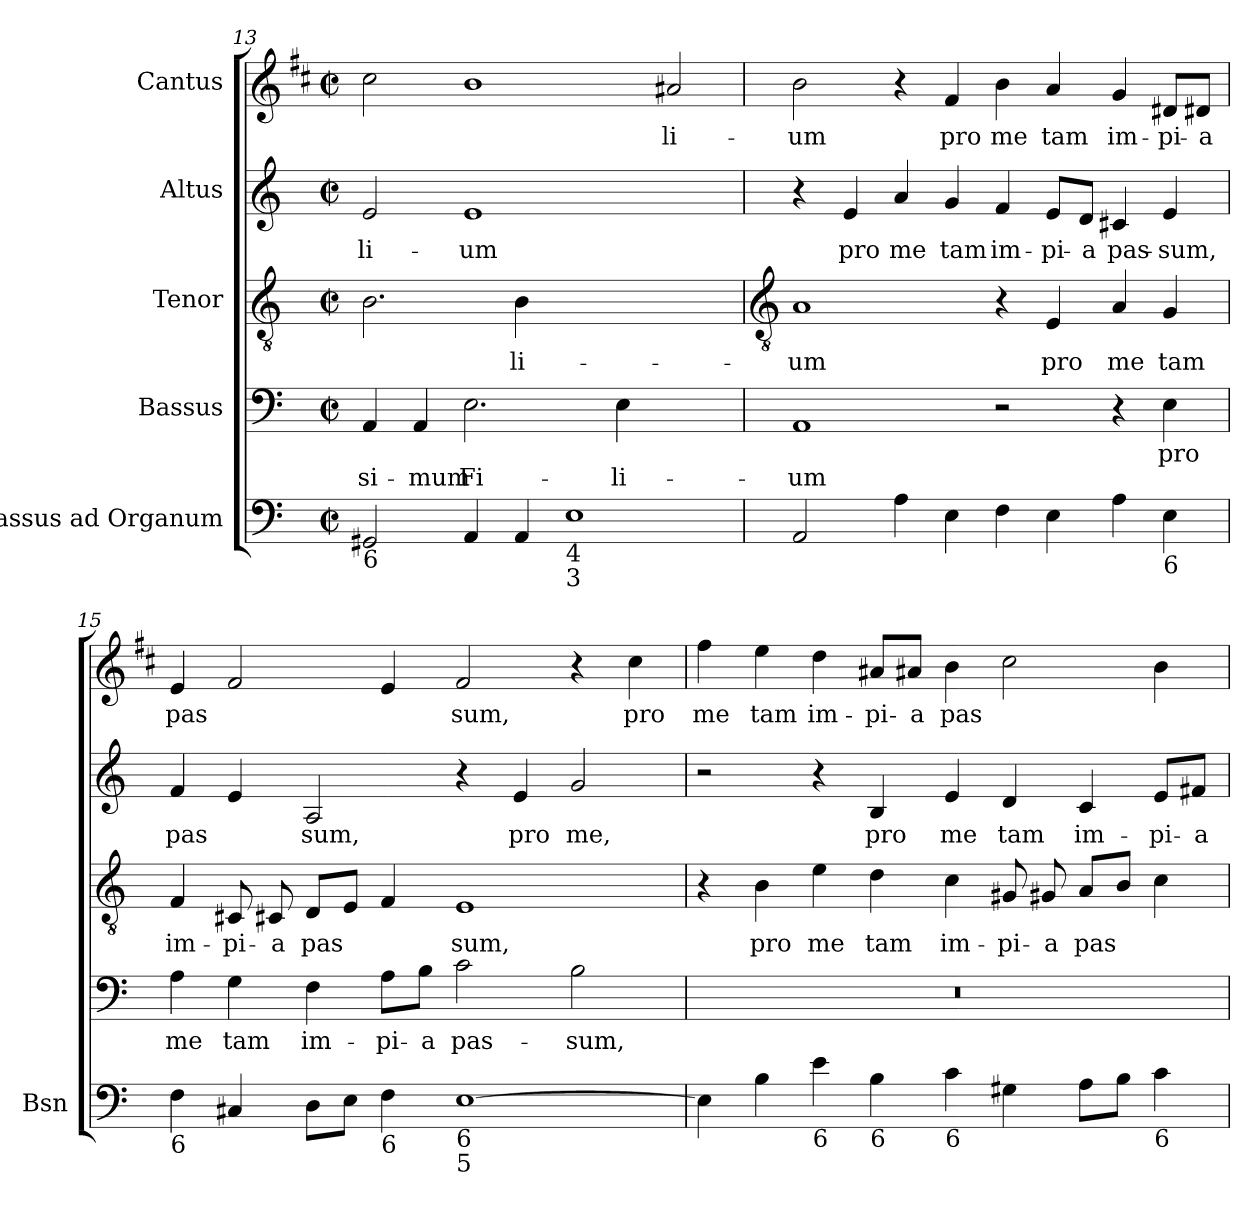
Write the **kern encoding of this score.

**kern	**kern	**text	**text	**kern	**text	**kern	**text	**kern	**text
*part5	*part4	*part4	*part4	*part3	*part3	*part2	*part2	*part1	*part1
*staff5	*staff4	*staff4	*staff4	*staff3	*staff3	*staff2	*staff2	*staff1	*staff1
*I"Bassus ad Organum	*I"Bassus	*	*	*I"Tenor	*	*I"Altus	*	*I"Cantus	*
*I'Bsn	*	*	*	*	*	*	*	*	*
*clefF4	*clefF4	*	*	*clefGv2	*	*clefG2	*	*clefG2	*
*	*	*	*	*	*	*	*	*ITrd1c2	*
*k[]	*k[]	*	*	*k[]	*	*k[]	*	*k[]	*
*C:	*C:	*	*	*C:	*	*C:	*	*C:	*
*M4/2	*M4/2	*	*	*M4/2	*	*M4/2	*	*M4/2	*
*met(c|)	*met(c|)	*	*	*met(c|)	*	*met(c|)	*	*met(c|)	*
=13	=13	=13	=13	=13	=13	=13	=13	=13	=13
!LO:TX:b:t=6	!	!	!	!	!	!	!	!	!
!	!	!	!LO:LY:b	!	!	!	!LO:LY:b	!	!
2GG#X	4AA	.	-si-	2.B	.	2e	li-	2b	.
!	!	!	!LO:LY:b	!	!	!	!	!	!
.	4AA	.	-mum	.	.	.	.	.	.
!	!	!	!LO:LY:b	!	!	!	!LO:LY:b	!	!
4AA	2.E	.	Fi-	.	.	1e	-um	1a	.
!	!	!	!	!	!LO:LY:b	!	!	!	!
4AA	.	.	.	4B	li-	.	.	.	.
!LO:TX:b:t=4	!	!	!	!	!	!	!	!	!
!LO:TX:b:t=3	!	!	!	!	!	!	!	!	!
1E	.	.	.	1ryy	.	.	.	.	.
!	!	!	!LO:LY:b	!	!	!	!	!	!
.	4E	.	-li-	.	.	.	.	.	.
!	!	!	!	!	!	!	!	!	!LO:LY:b
.	2ryy	.	.	.	.	2ryy	.	2g#X	li-
!!LO:LB:g=z
=14	=14	=14	=14	=14	=14	=14	=14	=14	=14
*	*	*	*	*clefGv2	*	*	*	*	*
!	!	!	!LO:LY:b	!	!LO:LY:b	!	!	!	!LO:LY:b
2AA	1AA	.	-um	1A	-um	4r	.	2a	-um
!	!	!	!	!	!	!	!LO:LY:b	!	!
.	.	.	.	.	.	4e	pro	.	.
!	!	!	!	!	!	!	!LO:LY:b	!	!
4A	.	.	.	.	.	4a	me	4r	.
!	!	!	!	!	!	!	!LO:LY:b	!	!LO:LY:b
4E	.	.	.	.	.	4g	tam	4e	pro
!	!	!	!	!	!	!	!LO:LY:b	!	!LO:LY:b
4F	2r	.	.	4r	.	4f	im-	4a	me
!	!	!	!	!	!LO:LY:b	!	!LO:LY:b	!	!LO:LY:b
4E	.	.	.	4E	pro	8e/L	-pi-	4g	tam
!	!	!	!	!	!	!	!LO:LY:b	!	!
.	.	.	.	.	.	8d/J	-a	.	.
!	!	!	!	!	!LO:LY:b	!	!LO:LY:b	!	!LO:LY:b
4A	4r	.	.	4A	me	4c#X	pas-	4f	im-
!LO:TX:b:t=6	!	!	!	!	!	!	!	!	!
!	!	!LO:LY:b	!	!	!LO:LY:b	!	!LO:LY:b	!	!LO:LY:b
4E	4E	pro	.	4G	tam	4e	-sum,	8c#X/L	-pi-
!	!	!	!	!	!	!	!	!	!LO:LY:b
.	.	.	.	.	.	.	.	8c#X/J	-a
=15	=15	=15	=15	=15	=15	=15	=15	=15	=15
!LO:TX:b:t=6	!	!	!	!	!	!	!	!	!
!	!	!LO:LY:b	!	!	!LO:LY:b	!	!LO:LY:b	!	!LO:LY:b
4F	4A	me	.	4F	im-	4f	pas	4d	pas
!	!	!LO:LY:b	!	!	!LO:LY:b	!	!	!	!
4C#X	4G	tam	.	8C#X	-pi-	4e	.	2e	.
!	!	!	!	!	!LO:LY:b	!	!	!	!
.	.	.	.	8C#X	-a	.	.	.	.
!	!	!LO:LY:b	!	!	!LO:LY:b	!	!LO:LY:b	!	!
8DL	4F	im-	.	8DL	pas	2A	sum,	.	.
8EJ	.	.	.	8EJ	.	.	.	.	.
!LO:TX:b:t=6	!	!	!	!	!	!	!	!	!
!	!	!LO:LY:b	!	!	!	!	!	!	!
4F	8A\L	-pi-	.	4F	.	.	.	4d	.
!	!	!LO:LY:b	!	!	!	!	!	!	!
.	8B\J	-a	.	.	.	.	.	.	.
!LO:TX:b:t=6	!	!	!	!	!	!	!	!	!
!LO:TX:b:t=5	!	!	!	!	!	!	!	!	!
!	!	!LO:LY:b	!	!	!LO:LY:b	!	!	!	!LO:LY:b
[1E	2c	pas-	.	1E	sum,	4r	.	2e	sum,
!	!	!	!	!	!	!	!LO:LY:b	!	!
.	.	.	.	.	.	4e	pro	.	.
!	!	!LO:LY:b	!	!	!	!	!LO:LY:b	!	!
.	2B	-sum,	.	.	.	2g	me,	4r	.
!	!	!	!	!	!	!	!	!	!LO:LY:b
.	.	.	.	.	.	.	.	4b	pro
=16	=16	=16	=16	=16	=16	=16	=16	=16	=16
!	!	!	!	!	!	!	!	!	!LO:LY:b
4E]	0r	.	.	4r	.	2r	.	4ee	me
!	!	!	!	!	!LO:LY:b	!	!	!	!LO:LY:b
4B	.	.	.	4B	pro	.	.	4dd	tam
!LO:TX:b:t=6	!	!	!	!	!	!	!	!	!
!	!	!	!	!	!LO:LY:b	!	!	!	!LO:LY:b
4e	.	.	.	4e	me	4r	.	4cc	im-
!LO:TX:b:t=6	!	!	!	!	!	!	!	!	!
!	!	!	!	!	!LO:LY:b	!	!LO:LY:b	!	!LO:LY:b
4B	.	.	.	4d	tam	4B	pro	8g#X/L	-pi-
!	!	!	!	!	!	!	!	!	!LO:LY:b
.	.	.	.	.	.	.	.	8g#X/J	-a
!LO:TX:b:t=6	!	!	!	!	!	!	!	!	!
!	!	!	!	!	!LO:LY:b	!	!LO:LY:b	!	!LO:LY:b
4c	.	.	.	4c	im-	4e	me	4a	pas
!	!	!	!	!	!LO:LY:b	!	!LO:LY:b	!	!
4G#X	.	.	.	8G#X	-pi-	4d	tam	2b	.
!	!	!	!	!	!LO:LY:b	!	!	!	!
.	.	.	.	8G#X	-a	.	.	.	.
!	!	!	!	!	!LO:LY:b	!	!LO:LY:b	!	!
8AL	.	.	.	8AL	pas	4c	im-	.	.
8BJ	.	.	.	8BJ	.	.	.	.	.
!LO:TX:b:t=6	!	!	!	!	!	!	!	!	!
!	!	!	!	!	!	!	!LO:LY:b	!	!
4c	.	.	.	4c	.	8e/L	-pi-	4a	.
!	!	!	!	!	!	!	!LO:LY:b	!	!
.	.	.	.	.	.	8f#X/J	-a	.	.
=	=	=	=	=	=	=	=	=	=
*-	*-	*-	*-	*-	*-	*-	*-	*-	*-
